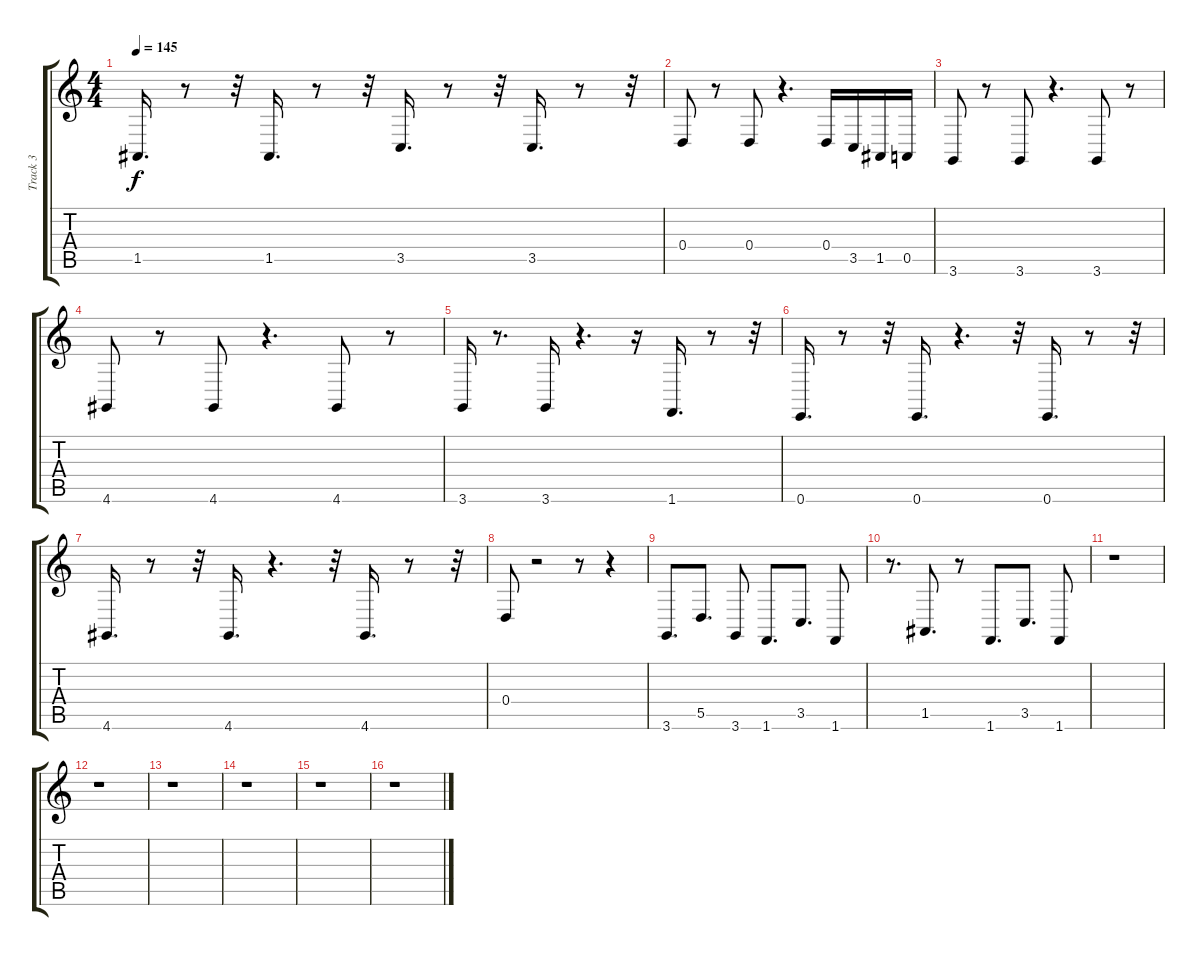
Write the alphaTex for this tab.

\track ("Track 3" "Track 3") {instrument lead2sawtooth}
\staff {score tabs}
\tuning (E4 B3 G3 D3 A2 E2) {hide}
\ts (4 4)
\tempo 145
\clef g2
\ks c
1.5.16{d dy f} r.8 r.32 1.5.16{d} r.8 r.32 3.5.16{d} r.8 r.32 3.5.16{d} r.8 r.32 |
0.4.8 r.8 0.4.8 r.4{d} 0.4.16 3.5.16 1.5.16 0.5.16 |
3.6.8 r.8 3.6.8 r.4{d} 3.6.8 r.8 |
4.6.8 r.8 4.6.8 r.4{d} 4.6.8 r.8 |
3.6.16 r.8{d} 3.6.16 r.4{d} r.16 1.6.16{d} r.8 r.32 |
0.6.16{d} r.8 r.32 0.6.16{d} r.4{d} r.32 0.6.16{d} r.8 r.32 |
4.6.16{d} r.8 r.32 4.6.16{d} r.4{d} r.32 4.6.16{d} r.8 r.32 |
0.4.8 r.2 r.8 r.4 |
3.6.8{d} 5.5.8{d} 3.6.8 1.6.8{d} 3.5.8{d} 1.6.8 |
r.8{d} 1.5.8{d} r.8 1.6.8{d} 3.5.8{d} 1.6.8 |
r.1 |
r.1 |
r.1 |
r.1 |
r.1 |
r.1
